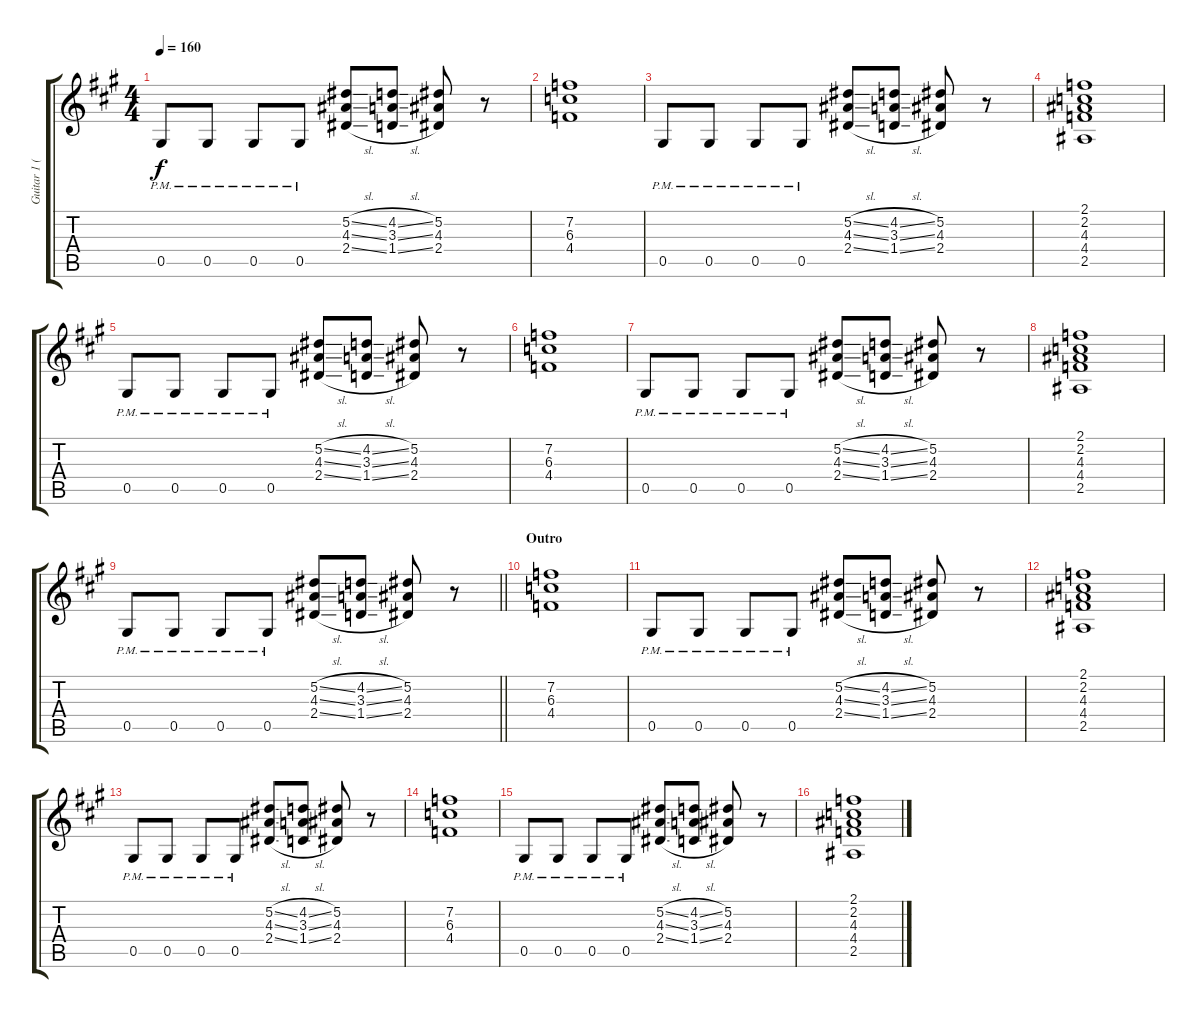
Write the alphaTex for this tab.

\track ("Guitar 1 (Rhythm)" "Guitar 1 (") {instrument overdrivenguitar}
\staff {score tabs}
\tuning (Eb4 Bb3 Gb3 Db3 Ab2 Eb2) {hide}
\ts (4 4)
\tempo 160
\clef g2
\ks a
0.5{pm}.8{dy f} 0.5{pm}.8 0.5{pm}.8 0.5{pm}.8 (5.2{sl} 4.3{sl} 2.4{sl}).8 (4.2{sl} 3.3{sl} 1.4{sl}).8 (5.2 4.3 2.4).8 r.8 |
(7.2 6.3 4.4).1 |
0.5{pm}.8 0.5{pm}.8 0.5{pm}.8 0.5{pm}.8 (5.2{sl} 4.3{sl} 2.4{sl}).8 (4.2{sl} 3.3{sl} 1.4{sl}).8 (5.2 4.3 2.4).8 r.8 |
(2.1 2.2 4.3 4.4 2.5).1 |
0.5{pm}.8 0.5{pm}.8 0.5{pm}.8 0.5{pm}.8 (5.2{sl} 4.3{sl} 2.4{sl}).8 (4.2{sl} 3.3{sl} 1.4{sl}).8 (5.2 4.3 2.4).8 r.8 |
(7.2 6.3 4.4).1 |
0.5{pm}.8 0.5{pm}.8 0.5{pm}.8 0.5{pm}.8 (5.2{sl} 4.3{sl} 2.4{sl}).8 (4.2{sl} 3.3{sl} 1.4{sl}).8 (5.2 4.3 2.4).8 r.8 |
(2.1 2.2 4.3 4.4 2.5).1 |
\barLineRight lightlight
0.5{pm}.8 0.5{pm}.8 0.5{pm}.8 0.5{pm}.8 (5.2{sl} 4.3{sl} 2.4{sl}).8 (4.2{sl} 3.3{sl} 1.4{sl}).8 (5.2 4.3 2.4).8 r.8 |
\section ("" "Outro")
(7.2 6.3 4.4).1 |
0.5{pm}.8 0.5{pm}.8 0.5{pm}.8 0.5{pm}.8 (5.2{sl} 4.3{sl} 2.4{sl}).8 (4.2{sl} 3.3{sl} 1.4{sl}).8 (5.2 4.3 2.4).8 r.8 |
(2.1 2.2 4.3 4.4 2.5).1 |
0.5{pm}.8 0.5{pm}.8 0.5{pm}.8 0.5{pm}.8 (5.2{sl} 4.3{sl} 2.4{sl}).8 (4.2{sl} 3.3{sl} 1.4{sl}).8 (5.2 4.3 2.4).8 r.8 |
(7.2 6.3 4.4).1 |
0.5{pm}.8 0.5{pm}.8 0.5{pm}.8 0.5{pm}.8 (5.2{sl} 4.3{sl} 2.4{sl}).8 (4.2{sl} 3.3{sl} 1.4{sl}).8 (5.2 4.3 2.4).8 r.8 |
(2.1 2.2 4.3 4.4 2.5).1
